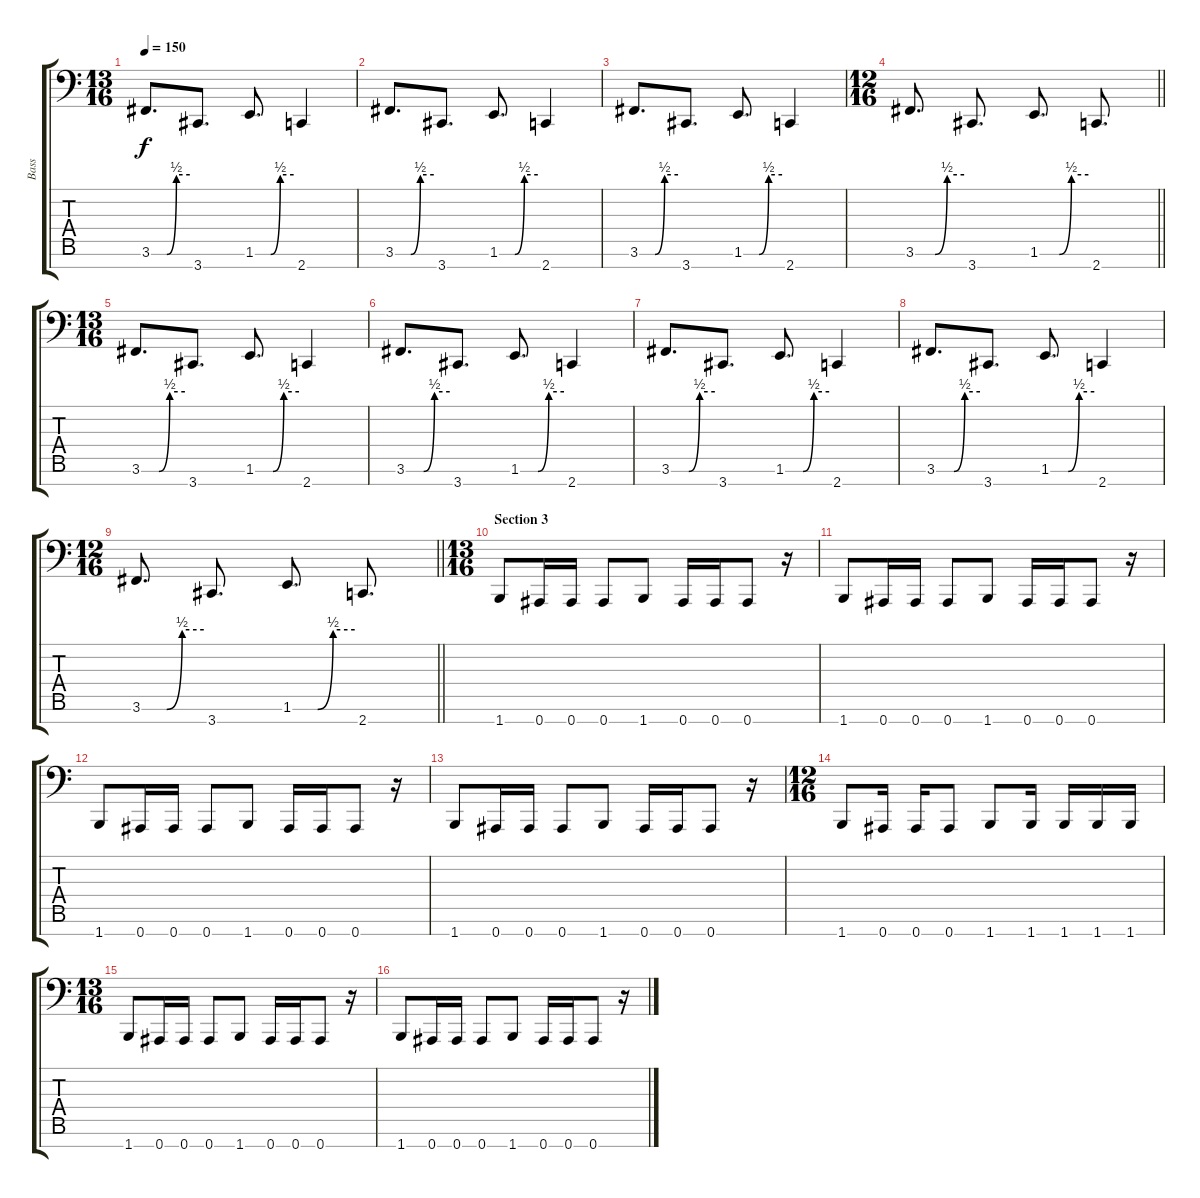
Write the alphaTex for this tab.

\track ("Bass" "Bass") {instrument slapbass2}
\staff {score tabs}
\tuning (Eb3 Bb2 Gb2 Db2 Ab1 Eb1 Bb0) {hide}
\ts (13 16)
\tempo 150
\clef f4
\ks c
3.6{be (custom 0 0 24 0 39 2 60 2)}.8{d dy f} 3.7.8{d} 1.6{be (custom 0 0 24 0 39 2 60 2)}.8{d} 2.7.4 |
3.6{be (custom 0 0 24 0 39 2 60 2)}.8{d} 3.7.8{d} 1.6{be (custom 0 0 24 0 39 2 60 2)}.8{d} 2.7.4 |
3.6{be (custom 0 0 24 0 39 2 60 2)}.8{d} 3.7.8{d} 1.6{be (custom 0 0 24 0 39 2 60 2)}.8{d} 2.7.4 |
\ts (12 16)
\barLineRight lightlight
3.6{be (custom 0 0 24 0 39 2 60 2)}.8{d} 3.7.8{d} 1.6{be (custom 0 0 24 0 39 2 60 2)}.8{d} 2.7.8{d} |
\ts (13 16)
3.6{be (custom 0 0 24 0 39 2 60 2)}.8{d} 3.7.8{d} 1.6{be (custom 0 0 24 0 39 2 60 2)}.8{d} 2.7.4 |
3.6{be (custom 0 0 24 0 39 2 60 2)}.8{d} 3.7.8{d} 1.6{be (custom 0 0 24 0 39 2 60 2)}.8{d} 2.7.4 |
3.6{be (custom 0 0 24 0 39 2 60 2)}.8{d} 3.7.8{d} 1.6{be (custom 0 0 24 0 39 2 60 2)}.8{d} 2.7.4 |
3.6{be (custom 0 0 24 0 39 2 60 2)}.8{d} 3.7.8{d} 1.6{be (custom 0 0 24 0 39 2 60 2)}.8{d} 2.7.4 |
\ts (12 16)
\barLineRight lightlight
3.6{be (custom 0 0 24 0 39 2 60 2)}.8{d} 3.7.8{d} 1.6{be (custom 0 0 24 0 39 2 60 2)}.8{d} 2.7.8{d} |
\ts (13 16)
\section ("" "Section 3")
1.7.8 0.7.16 0.7.16 0.7.8 1.7.8 0.7.16 0.7.16 0.7.8 r.16 |
1.7.8 0.7.16 0.7.16 0.7.8 1.7.8 0.7.16 0.7.16 0.7.8 r.16 |
1.7.8 0.7.16 0.7.16 0.7.8 1.7.8 0.7.16 0.7.16 0.7.8 r.16 |
1.7.8 0.7.16 0.7.16 0.7.8 1.7.8 0.7.16 0.7.16 0.7.8 r.16 |
\ts (12 16)
1.7.8 0.7.16 0.7.16 0.7.8 1.7.8 1.7.16 1.7.16 1.7.16 1.7.16 |
\ts (13 16)
1.7.8 0.7.16 0.7.16 0.7.8 1.7.8 0.7.16 0.7.16 0.7.8 r.16 |
1.7.8 0.7.16 0.7.16 0.7.8 1.7.8 0.7.16 0.7.16 0.7.8 r.16
